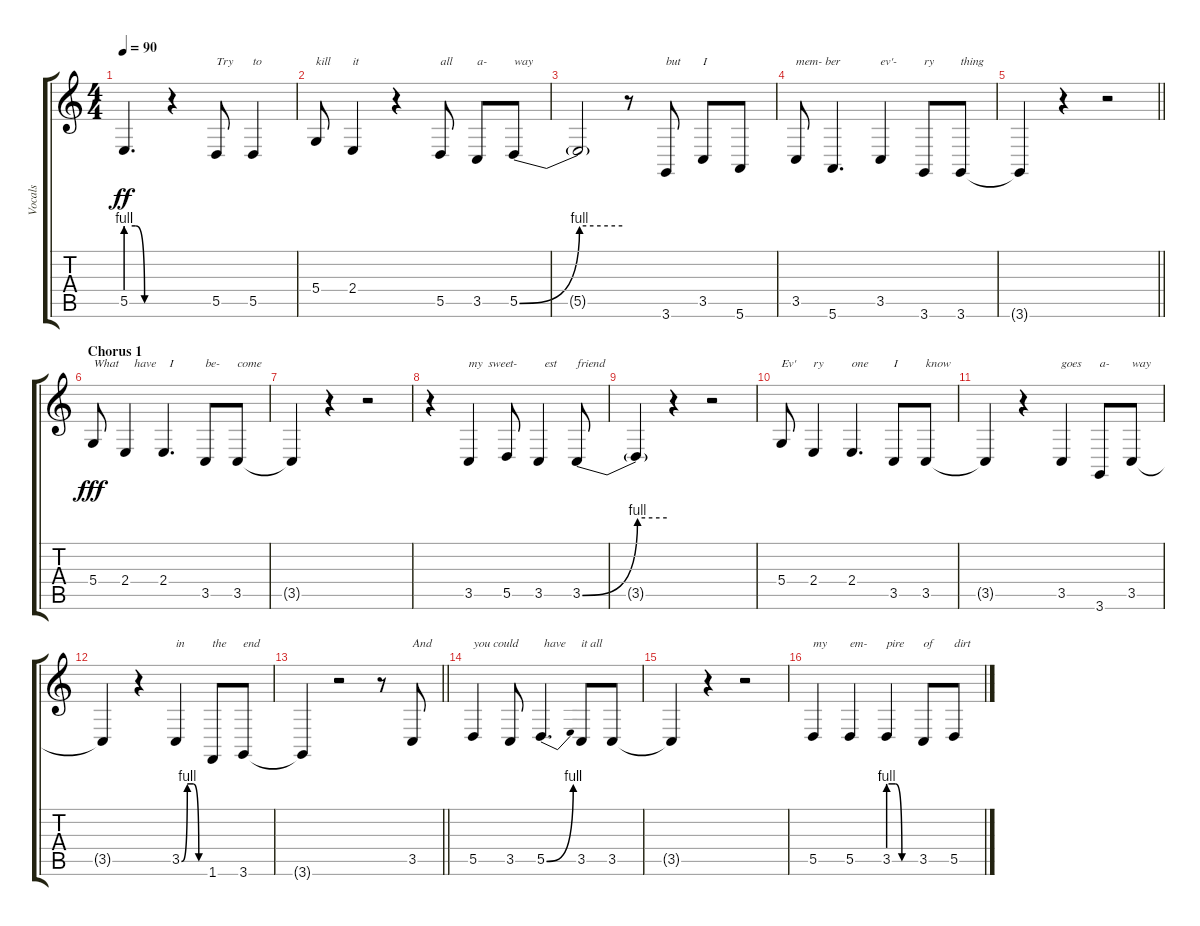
\track ("Vocals" "Vocals") {instrument clarinet}
\staff {score tabs}
\tuning (E4 B3 G3 D3 A2 E2) {hide}
\ts (4 4)
\tempo 90
\clef g2
\ks c
5.5{be (custom 0 4 15 4 30 0 60 0) t}.4{d dy ff} r.4 5.5.8{txt "Try"} 5.5.4{txt "to"} |
5.4.8{txt "kill"} 2.4.4{txt "it"} r.4 5.5.8{txt "all"} 3.5.8{txt "a-"} 5.5{be (bend 0 0 60 4)}.8{txt "way"} |
5.5{be (hold 0 4 60 4) t}.2 r.8 3.6.8{txt "but"} 3.5.8{txt "I"} 5.6.8 |
3.5.8{txt "mem- ber"} 5.6.4{d} 3.5.4{txt "ev'-"} 3.6.8{txt "ry"} 3.6.8{txt "thing"} |
\barLineRight lightlight
3.6{t}.4 r.4 r.2 |
\section ("" "Chorus 1")
5.4.8{txt "What" dy fff} 2.4.4{txt "   have"} 2.4.4{d txt "  I"} 3.5.8{txt "be-"} 3.5.8{txt "come"} |
3.5{t}.4 r.4 r.2 |
r.4 3.5.4{txt "my  sweet-"} 5.5.8 3.5.4{txt "  est"} 3.5{be (bend 0 0 60 4)}.8{txt "friend"} |
3.5{be (hold 0 4 60 4) t}.4 r.4 r.2 |
5.4.8{txt "Ev'"} 2.4.4{txt "ry"} 2.4.4{d txt "one"} 3.5.8{txt "I"} 3.5.8{txt "know"} |
3.5{t}.4 r.4 3.5.4{txt "goes"} 3.6.8{txt "a-"} 3.5.8{txt "way"} |
3.5{t}.4 r.4 3.5{be (custom 0 0 15 4 30 4 45 0 60 0)}.4{txt "in"} 1.6.8{txt "the"} 3.6.8{txt "end"} |
\barLineRight lightlight
3.6{t}.4 r.2 r.8 3.5.8{txt "And"} |
5.5.4{txt "you could"} 3.5.8 5.5{be (bend 0 0 60 4)}.4{d txt " have"} 3.5.8{txt "it all"} 3.5.8 |
3.5{t}.4 r.4 r.2 |
5.5.4{txt "my"} 5.5.4{txt "em-"} 3.5{be (custom 0 4 15 4 30 0 60 0)}.4{txt "pire"} 3.5.8{txt "of"} 5.5.8{txt "dirt"}
